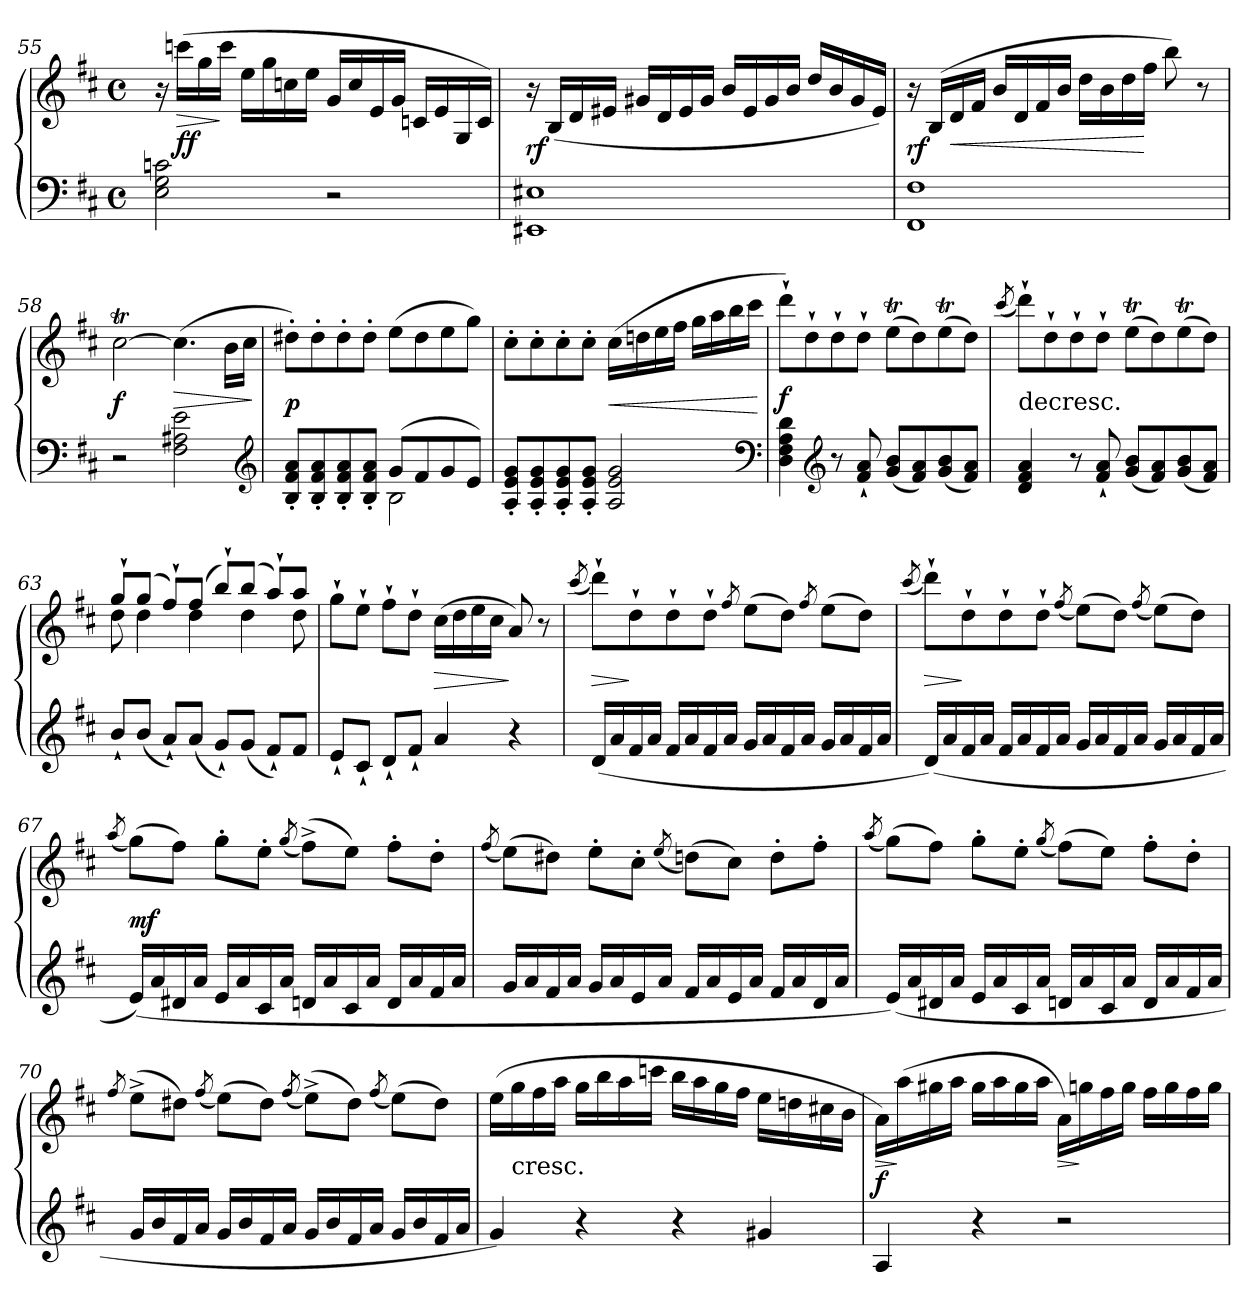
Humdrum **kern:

**kern	**kern	**dynam
*part1	*part1	*part1
*staff2	*staff1	*staff1/2
*clefF4	*clefG2	*
*k[f#c#]	*k[f#c#]	*
*D:	*D:	*
*M4/4	*M4/4	*
*met(c)	*met(c)	*
=55	=55	=55
2E 2G 2cn	16r	.
!	!	!LO:HP:b
.	(16cccnLL	> ff
.	16gg	.
.	16cccJJ	]
.	16eeLL	.
.	16gg	.
.	16ccn	.
.	16eeJJ	.
2r	16gLL	.
.	16cc	.
.	16e	.
.	16gJJ	.
.	16cnLL	.
.	16e	.
.	16G	.
.	16cJJ)	.
=56	=56	=56
1EE#X 1E#X	16r	rf
.	(16BLL	.
.	16d	.
.	16e#XJJ	.
.	16g#XLL	.
.	16d	.
.	16e#	.
.	16g#JJ	.
.	16bLL	.
.	16e#	.
.	16g#	.
.	16bJJ	.
.	16ddLL	.
.	16b	.
.	16g#	.
.	16e#JJ)	.
!!LO:LB:g=z
=57	=57	=57
1FF# 1F#	16r	rf
.	(16BLL	.
.	16d	<
.	16f#JJ	.
.	16bLL	.
.	16d	.
.	16f#	.
.	16bJJ	.
.	16ddLL	.
.	16b	.
.	16dd	.
.	16ff#JJ	[
.	8bb)	.
.	8r	.
=58	=58	=58
2r	[2cc#t	f
2F# 2A#X 2e	(4.cc#TTT]	>
.	16bLL	.
.	16cc#JJ	.
*clefG2	*	*
.	.	]
=59	=59	=59
*^	*	*
8B' 8f#' 8a'L	2ryy	8dd#X'L)	p
8B' 8f#' 8a'	.	8dd#'	.
8B' 8f#' 8a'	.	8dd#'	.
8B' 8f#' 8a'J	.	8dd#'J	.
(8gL	2B	(8eeL	.
8f#	.	8dd#	.
8g	.	8ee	.
8eJ)	.	8ggJ)	.
*v	*v	*	*
=60	=60	=60
8A' 8e' 8g'L	8cc#'L	.
8A' 8e' 8g'	8cc#'	.
8A' 8e' 8g'	8cc#'	.
8A' 8e' 8g'J	8cc#'J	.
2A 2e 2g	(16cc#LL	<
.	16ddn	.
.	16ee	.
.	16ff#JJ	.
.	16ggLL	.
.	16aa	.
.	16bb	.
.	16ccc#JJ	.
*clefF4	*	*
.	.	[
!!LO:LB:g=z
=61	=61	=61
4D 4F# 4A 4d	8ddd`L)	f
.	8dd`	.
*clefG2	*	*
8r	8dd`	.
8f#` 8a`	8dd`J	.
(8g 8bL	(8eeTL	.
8f# 8a)	8dd)	.
(8g 8b	(8eeT	.
8f# 8aJ)	8ddJ)	.
=62	=62	=62
.	(8qccc#	.
!	!LO:TX:c:t=decresc.	!
4d 4f# 4a	8ddd`L)	.
.	8dd`	.
8r	8dd`	.
8f#` 8a`	8dd`J	.
(8g 8bL	(8eeTL	.
8f# 8a)	8dd)	.
(8g 8b	(8eeT	.
8f# 8aJ)	8ddJ)	.
=63	=63	=63
*	*^	*
8b`/L	8gg`L	8dd	.
(8b/J	(8ggJ	4dd	.
8a`L)	8ff#`L)	.	.
(8aJ	(8ff#J	4dd	.
8g`L)	8bb`L)	.	.
(8gJ	(8bbJ	4dd	.
8f#`L)	8aa`L)	.	.
8f#J	8aaJ	8dd	.
*	*v	*v	*
=64	=64	=64
8e`L	8gg`L	.
8c#`J	8ee`J	.
8d`L	8ff#`L	.
8f#`J	8dd`J	.
4a	(16cc#LL	>
.	16dd	.
.	16ee	.
.	16cc#JJ	.
4r	8a)	]
.	8r	.
!!LO:LB:g=z
=65	=65	=65
.	(8qccc#	.
(16dLL	8ddd`L)	>
16a	.	.
16f#	8dd`	]
16aJJ	.	.
16f#LL	8dd`	.
16a	.	.
16f#	8dd`J	.
16aJJ	.	.
.	8qff#	.
16gLL	(8eeL	.
16a	.	.
16f#	8ddJ)	.
16aJJ	.	.
.	8qff#	.
16gLL	(8eeL	.
16a	.	.
16f#	8ddJ)	.
16aJJ	.	.
=66	=66	=66
.	(8qccc#	.
(16dLL)	8ddd`L)	>
16a	.	.
16f#	8dd`	]
16aJJ	.	.
16f#LL	8dd`	.
16a	.	.
16f#	8dd`J	.
16aJJ	.	.
.	(8qff#	.
16gLL	(8eeL)	.
16a	.	.
16f#	8ddJ)	.
16aJJ	.	.
.	(8qff#	.
16gLL	(8eeL)	.
16a	.	.
16f#	8ddJ)	.
16aJJ	.	.
=67	=67	=67
.	(8qaa	.
(16eLL)	(8ggL)	mf
16a	.	.
16d#X	8ff#J)	.
16aJJ	.	.
16eLL	8gg'L	.
16a	.	.
16c#	8ee'J	.
16aJJ	.	.
.	(8qgg	.
16dnLL	(8ff#^L)	.
16a	.	.
16c#	8eeJ)	.
16aJJ	.	.
16dLL	8ff#'L	.
16a	.	.
16f#	8dd'J	.
16aJJ	.	.
!!LO:LB:g=z
=68	=68	=68
.	(8qff#	.
16gLL	(8eeL)	.
16a	.	.
16f#	8dd#XJ)	.
16aJJ	.	.
16gLL	8ee'L	.
16a	.	.
16e	8cc#'J	.
16aJJ	.	.
.	(8qee	.
16f#LL	(8ddnL)	.
16a	.	.
16e	8cc#J)	.
16aJJ	.	.
16f#LL	8dd'L	.
16a	.	.
16d	8ff#'J	.
16aJJ	.	.
=69	=69	=69
.	(8qaa	.
(16eLL)	(8ggL)	.
16a	.	.
16d#X	8ff#J)	.
16aJJ	.	.
16eLL	8gg'L	.
16a	.	.
16c#	8ee'J	.
16aJJ	.	.
.	(8qgg	.
16dnLL	(8ff#L)	.
16a	.	.
16c#	8eeJ)	.
16aJJ	.	.
16dLL	8ff#'L	.
16a	.	.
16f#	8dd'J	.
16aJJ	.	.
=70	=70	=70
.	8qff#	.
16gLL	(8ee^L	.
16b	.	.
16f#	8dd#XJ)	.
16aJJ	.	.
.	(8qff#	.
16gLL	(8eeL)	.
16b	.	.
16f#	8dd#J)	.
16aJJ	.	.
.	(8qff#	.
16gLL	(8ee^L)	.
16b	.	.
16f#	8dd#J)	.
16aJJ	.	.
.	(8qff#	.
16gLL	(8eeL)	.
16b	.	.
16f#	8dd#J)	.
16aJJ	.	.
!!LO:LB:g=z
=71	=71	=71
4g)	(16eeLL	.
!	!LO:TX:c:t=cresc.	!
.	16gg	.
.	16ff#	.
.	16aaJJ	.
4r	16ggLL	.
.	16bb	.
.	16aa	.
.	16cccnJJ	.
4r	16bbLL	.
.	16aa	.
.	16gg	.
.	16ff#JJ	.
4g#X	16eeLL	.
.	16ddn	.
.	16cc#X	.
.	16bJJ	.
=72	=72	=72
!	!	!LO:HP:b
4A	16aLL)	> f
.	(16aa	]
.	16gg#X	.
.	16aaJJ	.
4r	16gg#LL	.
.	16aa	.
.	16gg#	.
.	16aaJJ	.
!	!	!LO:HP:b
2r	16aLL)	>
.	16ggn	]
.	16ff#	.
.	16ggJJ	.
.	16ff#LL	.
.	16gg	.
.	16ff#	.
.	16ggJJ	.
=	=	=
*-	*-	*-
